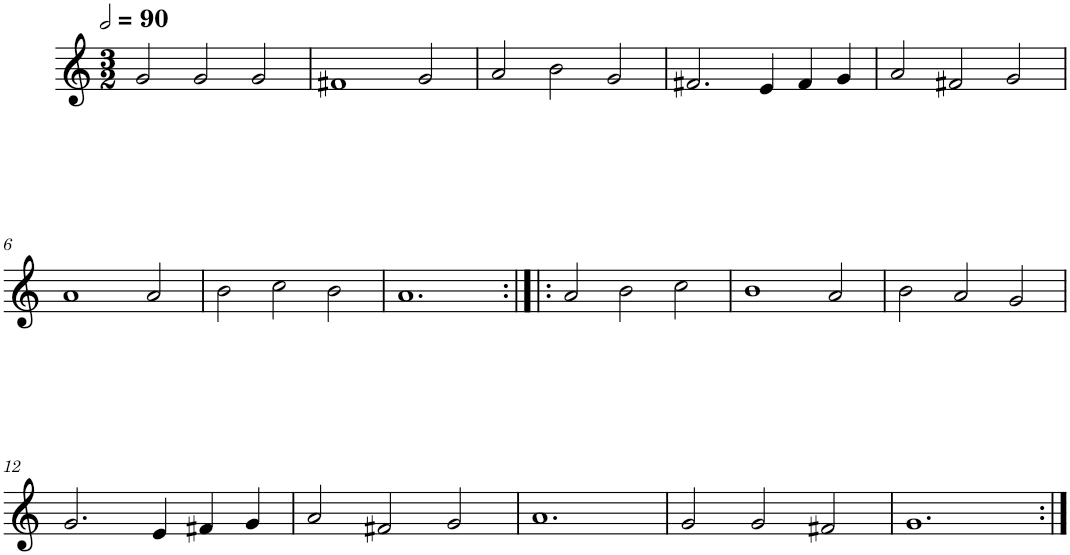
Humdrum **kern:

**kern
*part1
*staff1
*I"Cinq parties
*clefG2
*k[]
*M3/2
*MM180
=1
2g/
2g/
2g/
=2
1f#X
2g/
=3
2a/
2b\
2g/
=4
2.f#X/
4e/
4f#/
4g/
=5
2a/
2f#X/
2g/
!!LO:LB:g=z
=6
1a
2a/
=7
2b\
2cc\
2b\
=8
1.a
=9:|!|:
2a/
2b\
2cc\
=10
1b
2a/
=11
2b\
2a/
2g/
!!LO:LB:g=z
=12
2.g/
4e/
4f#X/
4g/
=13
2a/
2f#X/
2g/
=14
1.a
=15
2g/
2g/
2f#X/
=16
1.g
=:|!
*-
